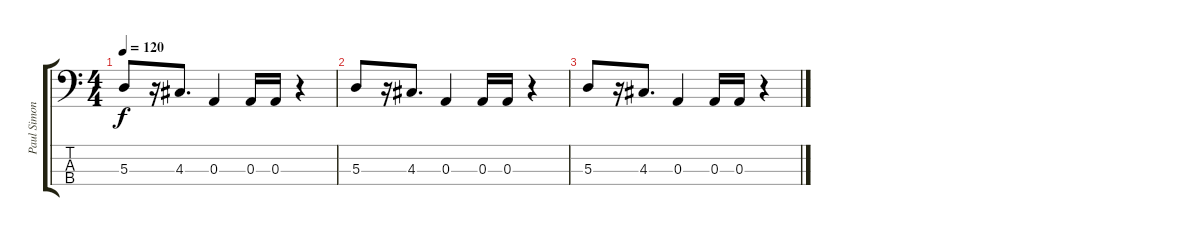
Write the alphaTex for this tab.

\track ("Paul Simonon" "Paul Simon") {instrument electricbassfinger}
\staff {score tabs}
\tuning (G2 D2 A1 E1) {hide}
\ts (4 4)
\tempo 120
\clef f4
\ks c
5.3.8{dy f} r.16 4.3.8{d} 0.3.4 0.3.16 0.3.16 r.4 |
5.3.8 r.16 4.3.8{d} 0.3.4 0.3.16 0.3.16 r.4 |
5.3.8 r.16 4.3.8{d} 0.3.4 0.3.16 0.3.16 r.4
